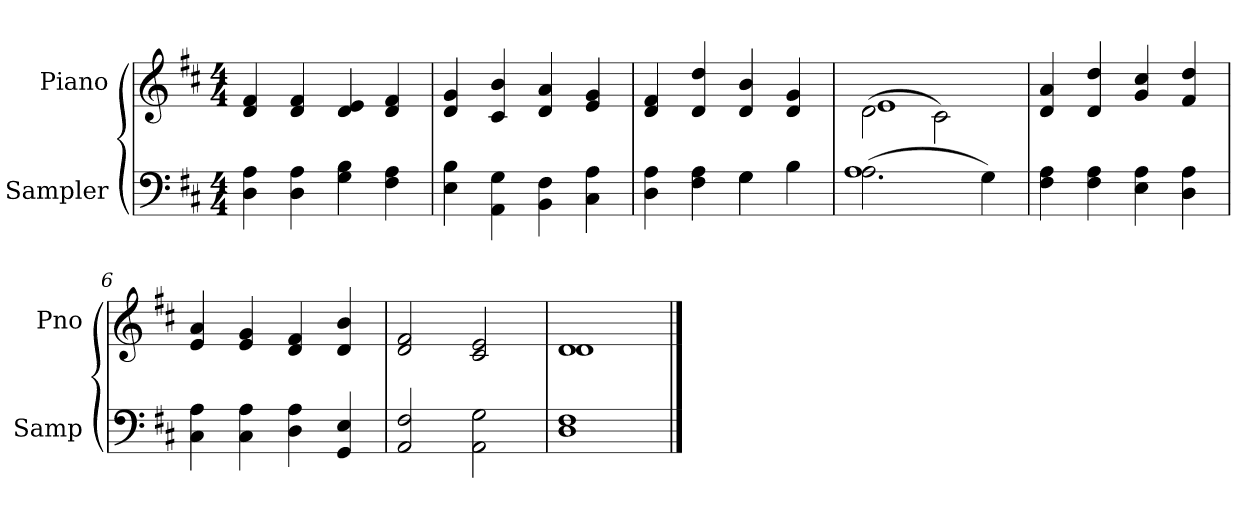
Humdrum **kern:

**kern	**kern
*part2	*part1
*staff2	*staff1
*I"Sampler	*I"Piano
*I'Samp	*I'Pno
*clefF4	*clefG2
*k[f#c#]	*k[f#c#]
*D:	*D:
*M4/4	*M4/4
=1	=1
4D 4A	4d 4f#
4D 4A	4d 4f#
4G 4B	4d 4e
4F# 4A	4d 4f#
=2	=2
4E 4B	4d 4g
4AA 4G	4c# 4b
4BB 4F#	4d 4a
4C# 4A	4e 4g
=3	=3
*^	*
4D 4A	2ryy	4d 4f#
4F# 4A	.	4d 4dd
4G\	4G	4d 4b
4B	4ryy	4d 4g
=4	=4	=4
*	*	*^
(2.A\	1A	(2d\	1e
.	.	2c#\)	.
4G\)	.	.	.
*v	*v	*	*
*	*v	*v
=5	=5
4F# 4A	4d 4a
4F# 4A	4d 4dd
4E 4A	4g 4cc#
4D 4A	4f# 4dd
=6	=6
4C# 4A	4e 4a
4C# 4A	4e 4g
4D 4A	4d 4f#
4GG 4E	4d 4b
=7	=7
2AA 2F#	2d 2f#
2AA 2G	2c# 2e
=8	=8
*	*^
1D 1F#	1d/	1d
*	*v	*v
==	==
*-	*-
